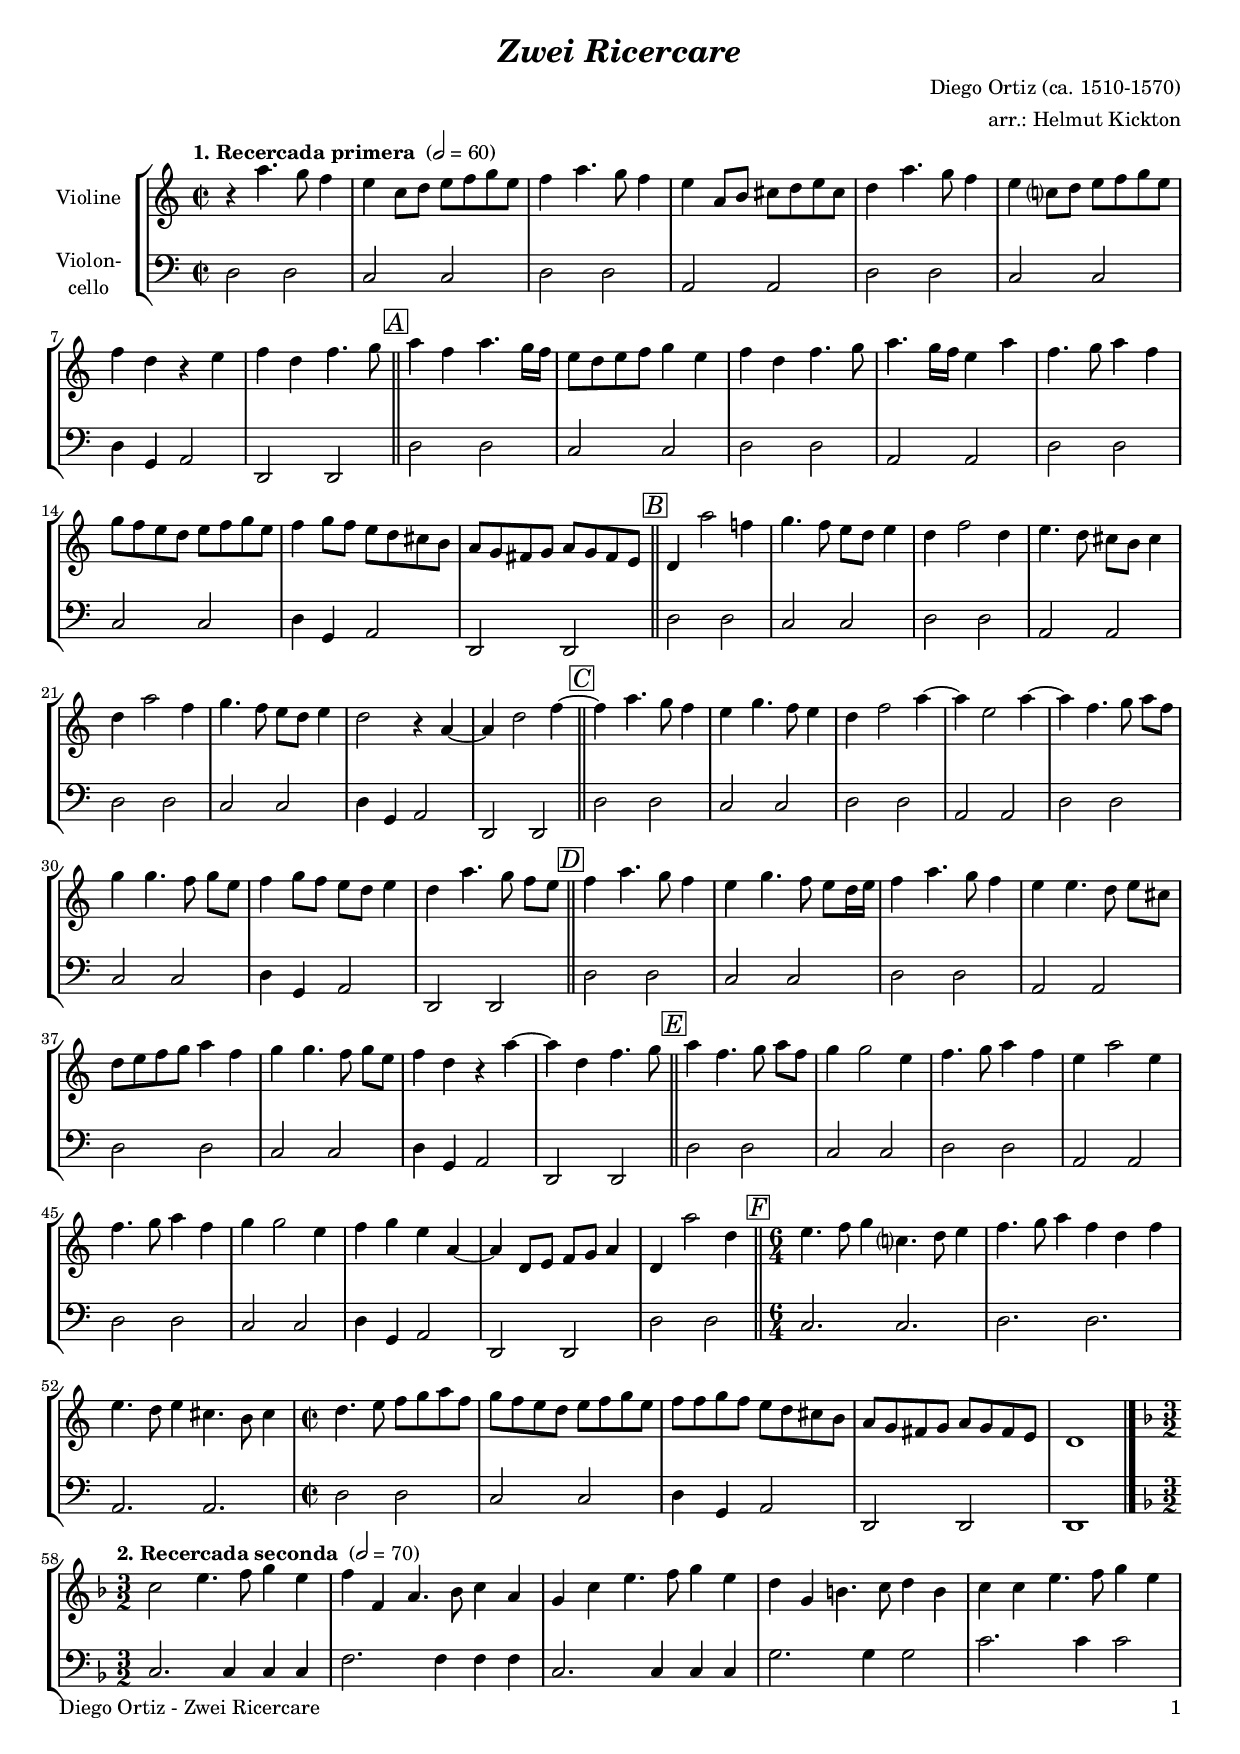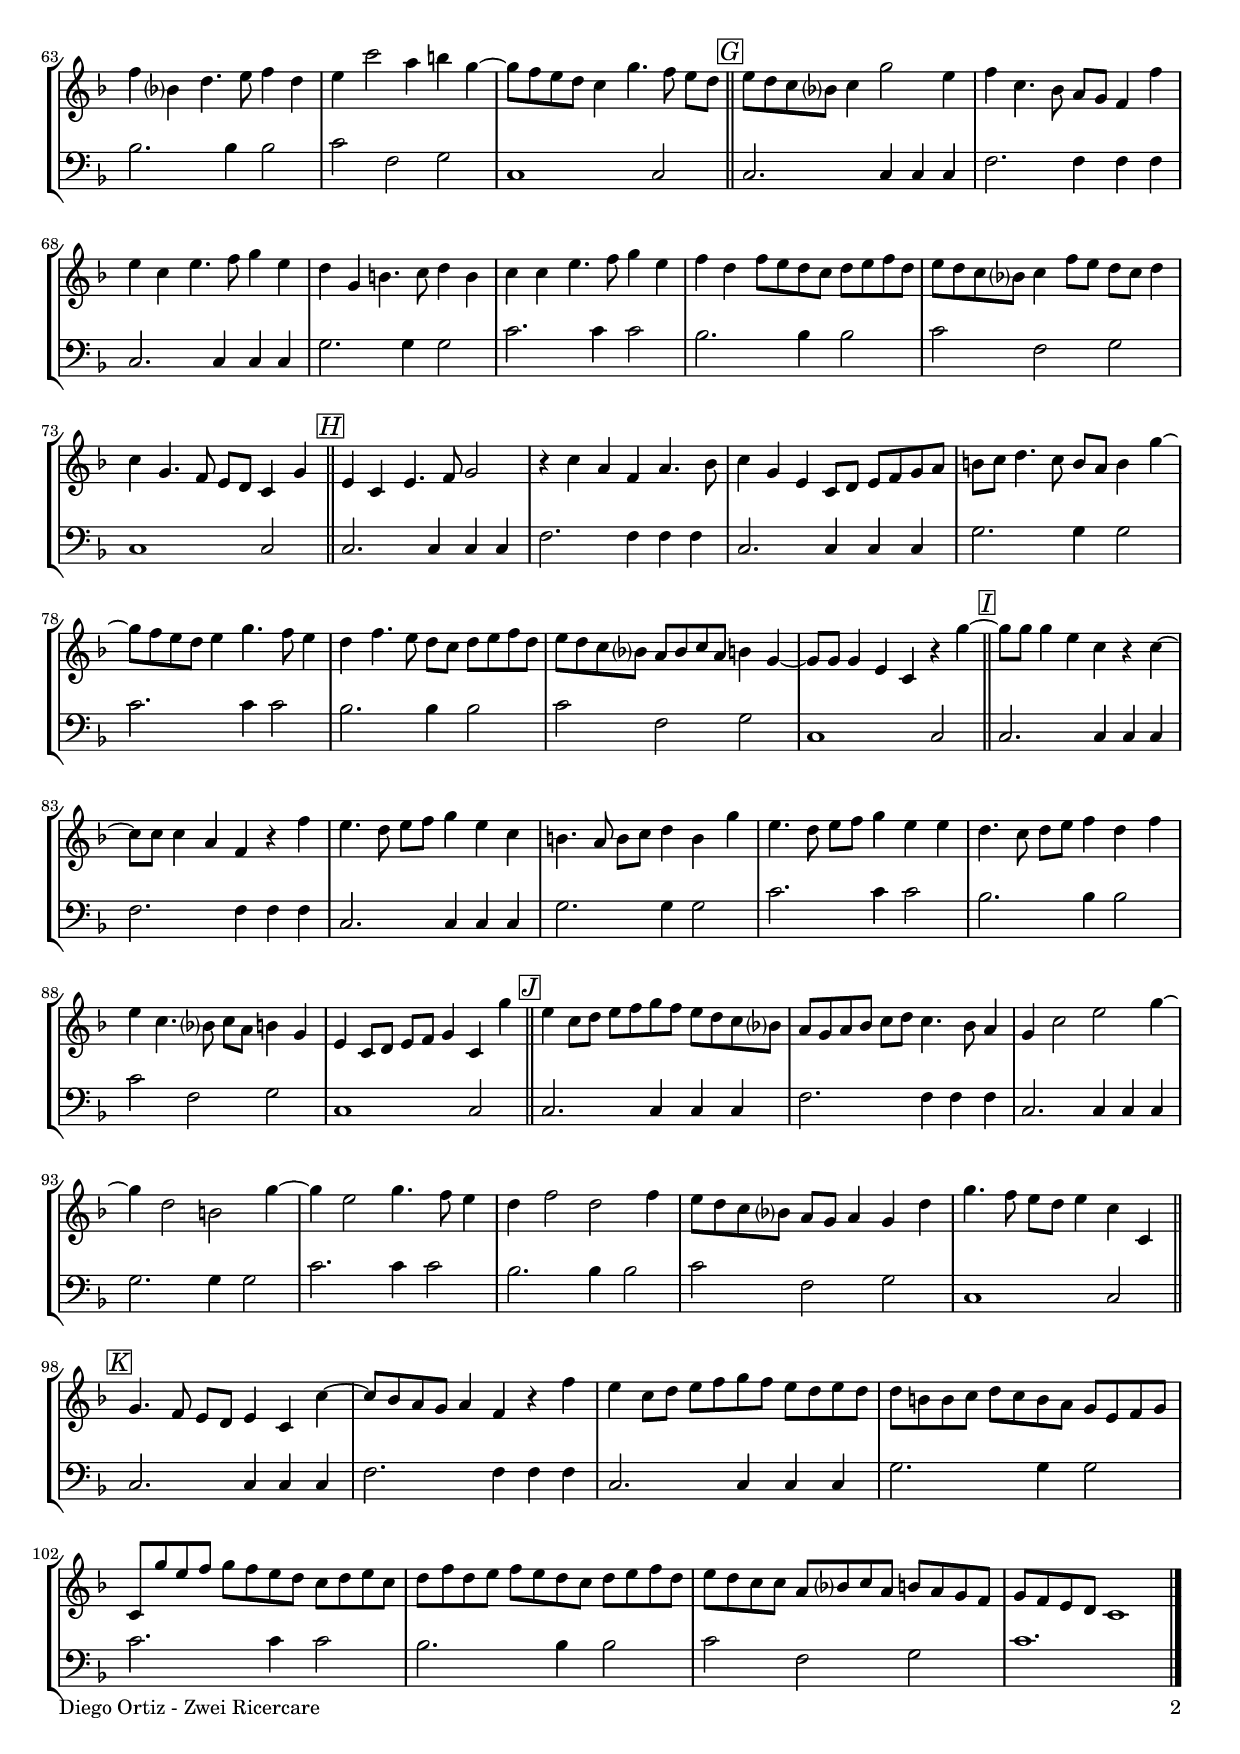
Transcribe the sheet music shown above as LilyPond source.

\version "2.20.2"
\include "deutsch.ly"
  
#(set-global-staff-size 17.5)

\header {
  title     = \markup \bold \italic "Zwei Ricercare"
  composer  = "Diego Ortiz (ca. 1510-1570)"
  arranger  = "arr.: Helmut Kickton"
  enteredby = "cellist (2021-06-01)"
%  piece     = ""
}

voiceconsts = {
  \key c \major
  \time 2/2
  \clef "treble"
%  \numericTimeSignature
  \compressEmptyMeasures
% Set default beaming for all staves
%  \set Timing.beamExceptions = #'()
%  \set Timing.baseMoment     = #(ly:make-moment 1 4)
%  \set Timing.beatStructure  = #'(1 1 1 1)
}

mivl = "violin"
%miba = "pizzicato strings"
miba = "cello"

boxa = { \bar "||" \mark \markup \box \italic "A" }
boxb = { \bar "||" \mark \markup \box \italic "B" }
boxc = { \bar "||" \mark \markup \box \italic "C" }
boxd = { \bar "||" \mark \markup \box \italic "D" }
boxe = { \bar "||" \mark \markup \box \italic "E" }
boxf = { \bar "||" \mark \markup \box \italic "F" }
boxg = { \bar "||" \mark \markup \box \italic "G" }
boxh = { \bar "||" \mark \markup \box \italic "H" }
boxi = { \bar "||" \mark \markup \box \italic "I" }
boxj = { \bar "||" \mark \markup \box \italic "J" }
boxk = { \bar "||" \mark \markup \box \italic "K" }

introa = {        \tempo "1. Recercada primera " 2=60 }
introb = { \break \tempo "2. Recercada seconda " 2=70 \key f \major \time 3/2 }

va = \relative c''' {
  \voiceconsts

  \introa
  r4 a4. g8 f4
  e c8 d e f g e
  f4 a4. g8 f4
  e a,8 h cis d e cis
  d4 a'4. g8 f4
  e c?8 d e f g e

  f4 d r e
  f d f4. g8 \boxa
  a4 f a4. g16 f
  e8 d e f g4 e
  f d f4. g8
  a4. g16 f e4 a
  f4. g8 a4 f

  g8 f e d e f g e
  f4 g8 f e d cis h
  a g fis g a g fis e \boxb
  d4 a''2 f!4
  g4. f8 e d e4

  d f2 d4
  e4. d8 cis h cis4
  d a'2 f4
  g4. f8 e d e4
  d2 r4 a~
  a d2 f4~ \boxc
  f a4. g8 f4
  e g4. f8 e4

  d f2 a4~
  a e2 a4~
  a f4. g8 a[ f]
  g4 g4. f8 g[ e]
  f4 g8 f e d e4
  d a'4. g8 f[ e] \boxd
  f4 a4. g8 f4

  e g4. f8 e[ d16 e]
  f4 a4. g8 f4
  e e4. d8 e[ cis]
  d e f g a4 f
  g g4. f8 g[ e]
  f4 d r a'~

  a d, f4. g8 \boxe
  a4 f4. g8 a[ f]
  g4 g2 e4
  f4. g8 a4 f
  e a2 e4
  f4. g8 a4 f
  g g2 e4
  f g e a,~

  a d,8 e f g a4
  d, a''2 d,4 \boxf \time 6/4
  e4. f8 g4 c,?4. d8 e4
  f4. g8 a4 f d f
  e4. d8 e4 cis4. h8 cis4 \time 2/2
  d4. e8 f g a f

  g f e d e f g e
  f f g f e d cis h
  a g fis g a g fis e
  d1 \bar "|."

  \introb
  c'2 e4. f8 g4 e
  f f, a4. b8 c4 a
  g c e4. f8 g4 e
  d g, h4. c8 d4 h
  c c e4. f8 g4 e

  f b,? d4. e8 f4 d
  e c'2 a4 h g~
  g8 f e d c4 g'4. f8 e[ d] \boxg
  e d c b? c4 g'2 e4

  f c4. b8 a[ g] f4 f'
  e c e4. f8 g4 e
  d g, h4. c8 d4 h
  c c e4. f8 g4 e

  f d f8 e d c d e f d
  e d c b? c4 f8 e d c d4
  c g4. f8 e[ d] c4 g' \boxh
  e c e4. f8 g2

  r4 c a f a4. b8
  c4 g e c8 d e f g a
  h c d4. c8 h[ a] h4 g'~
  g8 f e d e4 g4. f8 e4

  d f4. e8 d[ c] d e f d
  e d c b? a b c a h4 g~
  g8 g g4 e c r g''~ \boxi
  g8 g g4 e c r c~

  c8 c c4 a f r f'
  e4. d8 e[ f] g4 e c
  h4. a8 h[ c] d4 h g'
  e4. d8 e[ f] g4 e e

  d4. c8 d[ e] f4 d f
  e c4. b?8 c[ a] h4 g
  e c8 d e f g4 c, g'' \boxj
  e c8 d e f g f e d c b?

  a g a b c d c4. b8 a4
  g c2 e g4~
  g d2 h g'4~
  g e2 g4. f8 e4
  d f2 d f4

  e8 d c b? a g a4 g d'
  g4. f8 e[ d] e4 c c, \boxk
  g'4. f8 e[ d] e4 c c'~
  c8 b a g a4 f r f'

  e c8 d e f g f e d e d
  d h h c d c h a g e f g
  c, g'' e f g f e d c d e c

  d f d e f e d c d e f d
  e d c c a b? c a h a g f
  g f e d c1 \bar "|."
}

vb = \relative c {
  \voiceconsts
  \clef "bass"
  
  \introa
  d2 d
  c c
  d d
  a a
  d d
  c c

  d4 g, a2
  d, d \boxa
  d' d
  c c
  d d
  a a
  d d

  c c
  d4 g, a2
  d, d \boxb
  d' d
  c c

  d d
  a a
  d d
  c c
  d4 g, a2
  d, d \boxc
  d' d
  c c

  d d
  a a
  d d
  c c
  d4 g, a2
  d, d \boxd
  d' d

  c c
  d d
  a a
  d d
  c c
  d4 g, a2

  d, d \boxe
  d' d
  c c
  d d
  a a
  d d
  c c
  d4 g, a2

  d, d
  d' d \boxf \time 6/4
  c2. c
  d d
  a a \time 2/2
  d2 d

  c c
  d4 g, a2
  d, d
  d1 \bar "|."

  \introb
  c'2. c4 c c
  f2. f4 f f
  c2. c4 c c
  g'2. g4 g2
  c2. c4 c2

  b2. b4 b2
  c f, g
  c,1 c2 \boxg
  c2. c4 c c

  f2. f4 f f
  c2. c4 c c
  g'2. g4 g2
  c2. c4 c2

  b2. b4 b2
  c f, g
  c,1 c2 \boxh
  c2. c4 c c

  f2. f4 f f
  c2. c4 c c
  g'2. g4 g2
  c2. c4 c2

  b2. b4 b2
  c f, g
  c,1 c2 \boxi
  c2. c4 c c

  f2. f4 f f
  c2. c4 c c
  g'2. g4 g2
  c2. c4 c2

  b2. b4 b2
  c f, g
  c,1 c2 \boxj
  c2. c4 c c

  f2. f4 f f
  c2. c4 c c
  g'2. g4 g2
  c2. c4 c2
  b2. b4 b2

  c f, g
  c,1 c2 \boxk
  c2. c4 c c
  f2. f4 f f

  c2. c4 c c
  g'2. g4 g2
  c2. c4 c2

  b2. b4 b2
  c f, g
  c1. \bar "|."
}


music = \new StaffGroup <<
      \new Staff {
	\set Staff.midiInstrument = \mivl
	\set Staff.instrumentName = \markup \center-column { "Violine" }
	\transpose c c { \va }
      }

      \new Staff {
	\set Staff.midiInstrument = \miba
	\set Staff.instrumentName = \markup \center-column { "Violon-" "cello" }
	\transpose c c { \vb }
      }
>>

\book {
   \paper {
    print-page-number = ##t
    print-first-page-number = ##t
    ragged-last-bottom = ##f
    oddHeaderMarkup = \markup \null
    evenHeaderMarkup = \markup \null
    oddFooterMarkup = \markup {
      \fill-line {
        \on-the-fly #print-page-number-check-first
        "Diego Ortiz - Zwei Ricercare" \fromproperty #'page:page-number-string
      }
    }
    evenFooterMarkup = \oddFooterMarkup
  } \score {
    \music
    \layout {}
  }

  \score {
    \unfoldRepeats \music

    \midi {
      \context {
        \Score
      }
    }
  }
}